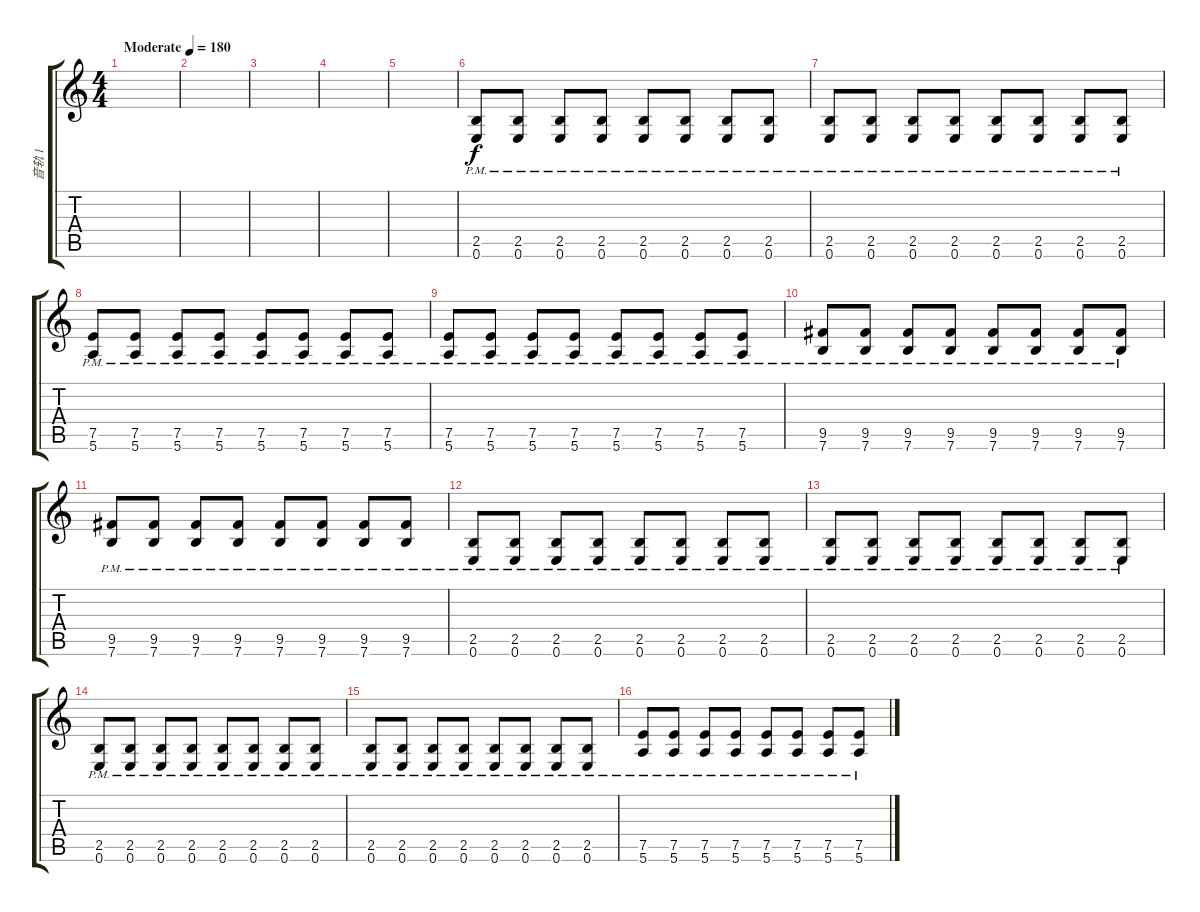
\track ("音轨 1" "音轨 1") {instrument distortionguitar}
\staff {score tabs}
\tuning (E4 B3 G3 D3 A2 E2) {hide}
\ts (4 4)
\tempo (180 "Moderate")
\clef g2
\ks c
|
|
|
|
|
(2.5{pm} 0.6{pm}).8{txt ""} (2.5{pm} 0.6{pm}).8 (2.5{pm} 0.6{pm}).8 (2.5{pm} 0.6{pm}).8 (2.5{pm} 0.6{pm}).8 (2.5{pm} 0.6{pm}).8 (2.5{pm} 0.6{pm}).8 (2.5{pm} 0.6{pm}).8 |
(2.5{pm} 0.6{pm}).8 (2.5{pm} 0.6{pm}).8 (2.5{pm} 0.6{pm}).8 (2.5{pm} 0.6{pm}).8 (2.5{pm} 0.6{pm}).8 (2.5{pm} 0.6{pm}).8 (2.5{pm} 0.6{pm}).8 (2.5{pm} 0.6{pm}).8 |
(7.5{pm} 5.6{pm}).8 (7.5{pm} 5.6{pm}).8 (7.5{pm} 5.6{pm}).8 (7.5{pm} 5.6{pm}).8 (7.5{pm} 5.6{pm}).8 (7.5{pm} 5.6{pm}).8 (7.5{pm} 5.6{pm}).8 (7.5{pm} 5.6{pm}).8 |
(7.5{pm} 5.6{pm}).8 (7.5{pm} 5.6{pm}).8 (7.5{pm} 5.6{pm}).8 (7.5{pm} 5.6{pm}).8 (7.5{pm} 5.6{pm}).8 (7.5{pm} 5.6{pm}).8 (7.5{pm} 5.6{pm}).8 (7.5{pm} 5.6{pm}).8 |
(9.5{pm} 7.6{pm}).8 (9.5{pm} 7.6{pm}).8 (9.5{pm} 7.6{pm}).8 (9.5{pm} 7.6{pm}).8 (9.5{pm} 7.6{pm}).8 (9.5{pm} 7.6{pm}).8 (9.5{pm} 7.6{pm}).8 (9.5{pm} 7.6{pm}).8 |
(9.5{pm} 7.6{pm}).8 (9.5{pm} 7.6{pm}).8 (9.5{pm} 7.6{pm}).8 (9.5{pm} 7.6{pm}).8 (9.5{pm} 7.6{pm}).8 (9.5{pm} 7.6{pm}).8 (9.5{pm} 7.6{pm}).8 (9.5{pm} 7.6{pm}).8 |
(2.5{pm} 0.6{pm}).8 (2.5{pm} 0.6{pm}).8 (2.5{pm} 0.6{pm}).8 (2.5{pm} 0.6{pm}).8 (2.5{pm} 0.6{pm}).8 (2.5{pm} 0.6{pm}).8 (2.5{pm} 0.6{pm}).8 (2.5{pm} 0.6{pm}).8 |
(2.5{pm} 0.6{pm}).8 (2.5{pm} 0.6{pm}).8 (2.5{pm} 0.6{pm}).8 (2.5{pm} 0.6{pm}).8 (2.5{pm} 0.6{pm}).8 (2.5{pm} 0.6{pm}).8 (2.5{pm} 0.6{pm}).8 (2.5{pm} 0.6{pm}).8 |
(2.5{pm} 0.6{pm}).8 (2.5{pm} 0.6{pm}).8 (2.5{pm} 0.6{pm}).8 (2.5{pm} 0.6{pm}).8 (2.5{pm} 0.6{pm}).8 (2.5{pm} 0.6{pm}).8 (2.5{pm} 0.6{pm}).8 (2.5{pm} 0.6{pm}).8 |
(2.5{pm} 0.6{pm}).8 (2.5{pm} 0.6{pm}).8 (2.5{pm} 0.6{pm}).8 (2.5{pm} 0.6{pm}).8 (2.5{pm} 0.6{pm}).8 (2.5{pm} 0.6{pm}).8 (2.5{pm} 0.6{pm}).8 (2.5{pm} 0.6{pm}).8 |
(7.5{pm} 5.6{pm}).8 (7.5{pm} 5.6{pm}).8 (7.5{pm} 5.6{pm}).8 (7.5{pm} 5.6{pm}).8 (7.5{pm} 5.6{pm}).8 (7.5{pm} 5.6{pm}).8 (7.5{pm} 5.6{pm}).8 (7.5{pm} 5.6{pm}).8
